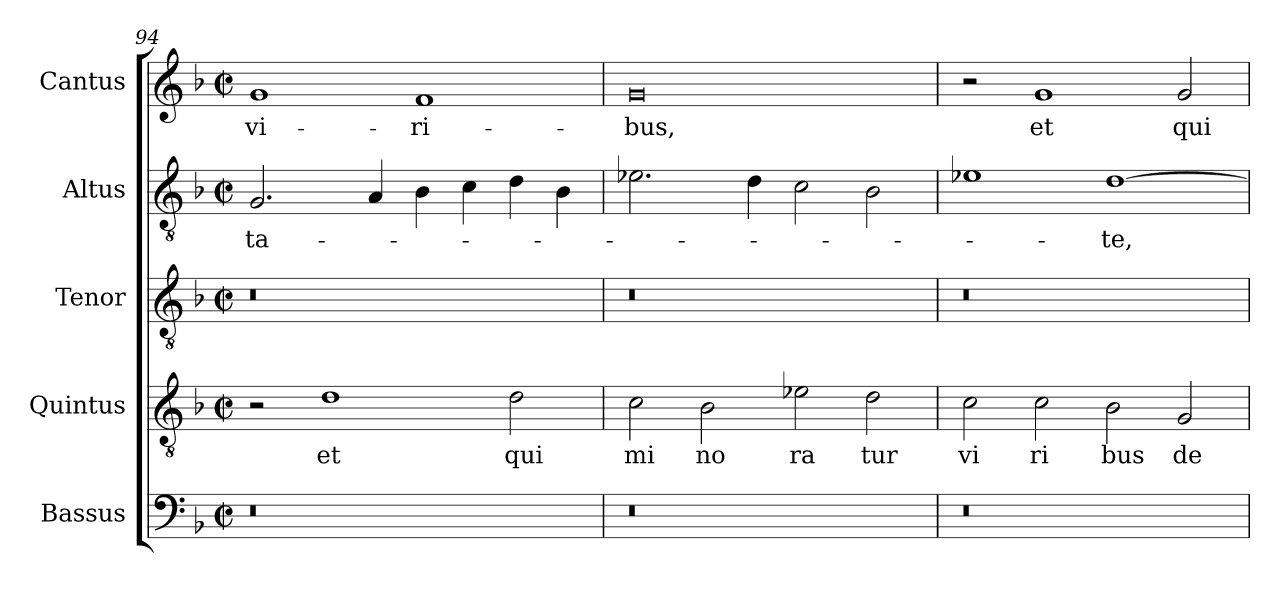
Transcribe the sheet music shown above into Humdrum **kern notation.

**kern	**kern	**text	**kern	**kern	**text	**kern	**text
*part5	*part4	*part4	*part3	*part2	*part2	*part1	*part1
*staff5	*staff4	*staff4	*staff3	*staff2	*staff2	*staff1	*staff1
*I"Bassus	*I"Quintus	*	*I"Tenor	*I"Altus	*	*I"Cantus	*
*clefF4	*clefGv2	*	*clefGv2	*clefGv2	*	*clefG2	*
*k[b-]	*k[b-]	*	*k[b-]	*k[b-]	*	*k[b-]	*
*F:	*F:	*	*F:	*F:	*	*F:	*
*M2/2	*M2/2	*	*M2/2	*M2/2	*	*M2/2	*
*met(c|)	*met(c|)	*	*met(c|)	*met(c|)	*	*met(c|)	*
=94	=94	=94	=94	=94	=94	=94	=94
!	!	!	!	!	!LO:LY:b:cj	!	!LO:LY:b:cj
0r	2r	.	0r	2.G/	-ta-	1g	vi-
!	!	!LO:LY:b:cj	!	!	!	!	!
.	1d	et	.	.	.	.	.
.	.	.	.	4A/	.	.	.
!	!	!	!	!	!	!	!LO:LY:b:cj
.	.	.	.	4B-\	.	1f	-ri-
.	.	.	.	4c\	.	.	.
!	!	!LO:LY:b:cj	!	!	!	!	!
.	2d\	qui	.	4d\	.	.	.
.	.	.	.	4B-\	.	.	.
!!LO:LB:g=z
=95	=95	=95	=95	=95	=95	=95	=95
!	!	!LO:LY:b:cj	!	!	!	!	!LO:LY:b:cj
0r	2c\	mi	0r	2.e-\	.	0g	-bus,
!	!	!LO:LY:b:cj	!	!	!	!	!
.	2B-\	no	.	.	.	.	.
.	.	.	.	4d\	.	.	.
!	!	!LO:LY:b:cj	!	!	!	!	!
.	2e-\	ra	.	2c\	.	.	.
!	!	!LO:LY:b:cj	!	!	!	!	!
.	2d\	tur	.	2B-\	.	.	.
=96	=96	=96	=96	=96	=96	=96	=96
!	!	!LO:LY:b:cj	!	!	!	!	!
0r	2c\	vi	0r	1e-	.	2r	.
!	!	!LO:LY:b:cj	!	!	!	!	!LO:LY:b:cj
.	2c\	ri	.	.	.	1g	et
!	!	!LO:LY:b:cj	!	!	!LO:LY:b:cj	!	!
.	2B-\	bus	.	[>1d	-te,	.	.
!	!	!LO:LY:b:cj	!	!	!	!	!LO:LY:b:cj
.	2G/	de	.	.	.	2g/	qui
=	=	=	=	=	=	=	=
*-	*-	*-	*-	*-	*-	*-	*-
